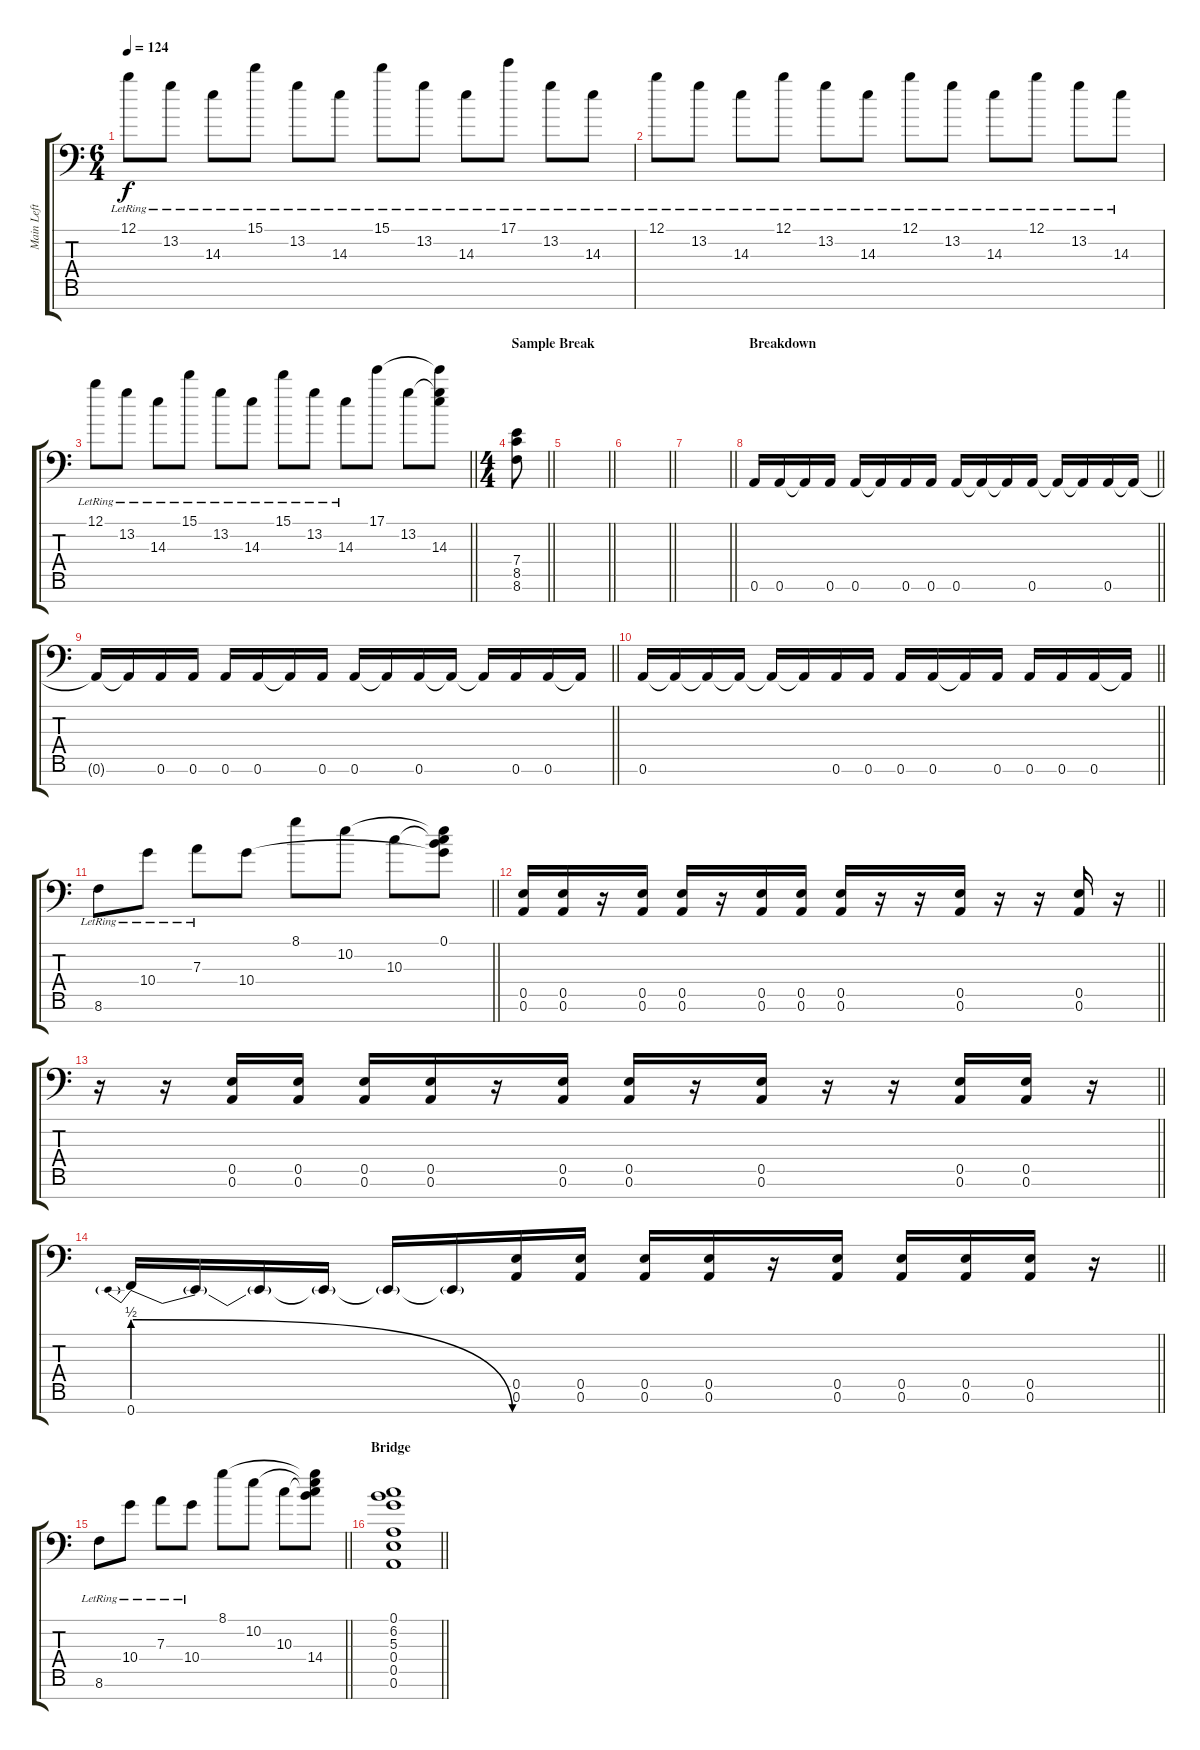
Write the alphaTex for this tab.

\track ("Main Left" "Main Left") {instrument distortionguitar}
\staff {score tabs}
\tuning (B3 Gb3 D3 A2 E2 A1 E1) {hide}
\ts (6 4)
\tempo 124
\clef f4
\ks c
12.1{lr}.8{dy f} 13.2{lr}.8 14.3{lr}.8 15.1{lr}.8 13.2{lr}.8 14.3{lr}.8 15.1{lr}.8 13.2{lr}.8 14.3{lr}.8 17.1{lr}.8 13.2{lr}.8 14.3{lr}.8 |
12.1{lr}.8 13.2{lr}.8 14.3{lr}.8 12.1{lr}.8 13.2{lr}.8 14.3{lr}.8 12.1{lr}.8 13.2{lr}.8 14.3{lr}.8 12.1{lr}.8 13.2{lr}.8 14.3{lr}.8 |
\barLineRight lightlight
12.1{lr}.8 13.2{lr}.8 14.3{lr}.8 15.1{lr}.8 13.2{lr}.8 14.3{lr}.8 15.1{lr}.8 13.2{lr}.8 14.3{lr}.8 17.1.8 13.2.8 (17.1{t} 13.2{t} 14.3).8 |
\ts (4 4)
\section ("" "Sample Break")
\barLineRight lightlight
(7.4 8.5 8.6).8 |
\barLineRight lightlight
|
\barLineRight lightlight
|
\barLineRight lightlight
|
\section ("" "Breakdown")
\barLineRight lightlight
0.6.16 0.6.16 0.6{t}.16 0.6.16 0.6.16 0.6{t}.16 0.6.16 0.6.16 0.6.16 0.6{t}.16 0.6{t}.16 0.6.16 0.6{t}.16 0.6{t}.16 0.6.16 0.6{t}.16 |
\barLineRight lightlight
0.6{t}.16 0.6{t}.16 0.6.16 0.6.16 0.6.16 0.6.16 0.6{t}.16 0.6.16 0.6.16 0.6{t}.16 0.6.16 0.6{t}.16 0.6{t}.16 0.6.16 0.6.16 0.6{t}.16 |
\barLineRight lightlight
0.6.16 0.6{t}.16 0.6{t}.16 0.6{t}.16 0.6{t}.16 0.6{t}.16 0.6.16 0.6.16 0.6.16 0.6.16 0.6{t}.16 0.6.16 0.6.16 0.6.16 0.6.16 0.6{t}.16 |
\barLineRight lightlight
8.6{lr}.8 10.4{lr}.8 7.3{lr}.8 10.4.8 8.1.8 10.2.8 10.3.8 (0.1 10.2{t} 10.3{t} 10.4{t}).8 |
\barLineRight lightlight
(0.5 0.6).16 (0.5 0.6).16 r.16 (0.5 0.6).16 (0.5 0.6).16 r.16 (0.5 0.6).16 (0.5 0.6).16 (0.5 0.6).16 r.16 r.16 (0.5 0.6).16 r.16 r.16 (0.5 0.6).16 r.16 |
\barLineRight lightlight
r.16 r.16 (0.5 0.6).16 (0.5 0.6).16 (0.5 0.6).16 (0.5 0.6).16 r.16 (0.5 0.6).16 (0.5 0.6).16 r.16 (0.5 0.6).16 r.16 r.16 (0.5 0.6).16 (0.5 0.6).16 r.16 |
\barLineRight lightlight
0.7{be (prebendrelease 0 2 60 0)}.16 0.7{t}.16 0.7{t}.16 0.7{t}.16 0.7{t}.16 0.7{t}.16 (0.5 0.6).16 (0.5 0.6).16 (0.5 0.6).16 (0.5 0.6).16 r.16 (0.5 0.6).16 (0.5 0.6).16 (0.5 0.6).16 (0.5 0.6).16 r.16 |
\barLineRight lightlight
8.6{lr}.8 10.4{lr}.8 7.3{lr}.8 10.4{lr}.8 8.1.8 10.2.8 10.3.8 (8.1{t} 10.2{t} 10.3{t} 14.4).8 |
\section ("" "Bridge")
\barLineRight lightlight
(0.1 6.2 5.3 0.4 0.5 0.6).1
